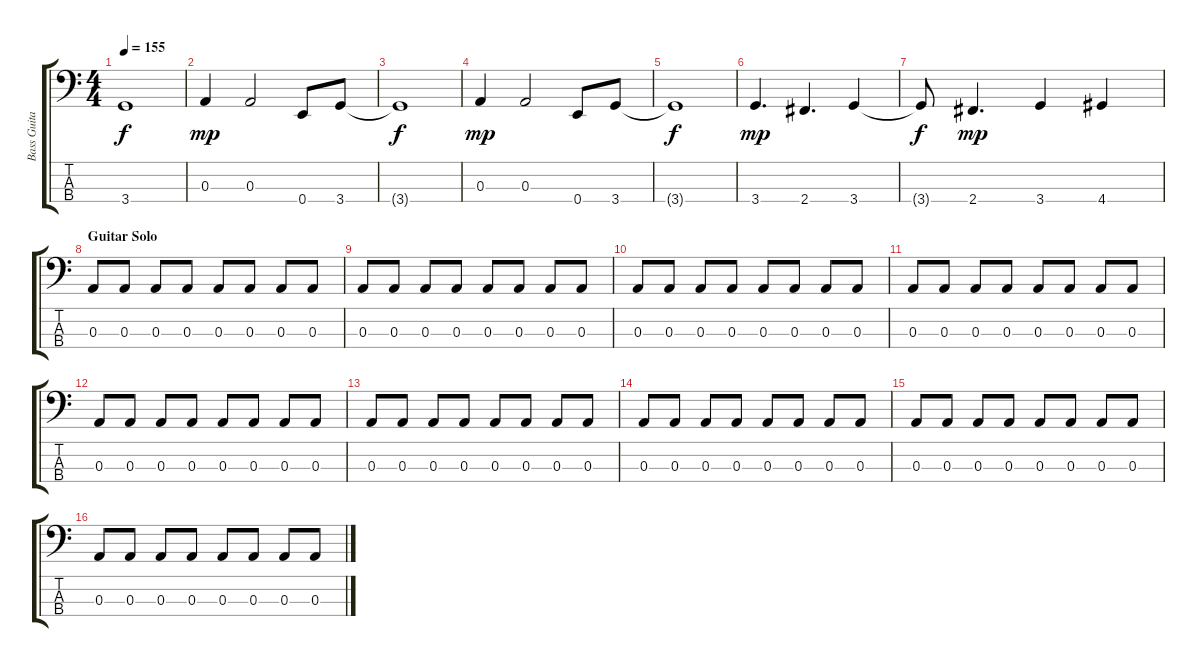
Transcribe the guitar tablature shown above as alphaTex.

\track ("Bass Guitar" "Bass Guita") {instrument electricbassfinger}
\staff {score tabs}
\tuning (G2 D2 A1 E1) {hide}
\ts (4 4)
\tempo 155
\clef f4
\ks c
3.4{t}.1{dy f} |
0.3.4{dy mp} 0.3.2 0.4.8 3.4.8 |
3.4{t}.1{dy f} |
0.3.4{dy mp} 0.3.2 0.4.8 3.4.8 |
3.4{t}.1{dy f} |
3.4.4{d dy mp} 2.4.4{d} 3.4.4 |
3.4{t}.8{dy f} 2.4.4{d dy mp} 3.4.4 4.4.4 |
\section ("" "Guitar Solo")
0.3.8 0.3.8 0.3.8 0.3.8 0.3.8 0.3.8 0.3.8 0.3.8 |
0.3.8 0.3.8 0.3.8 0.3.8 0.3.8 0.3.8 0.3.8 0.3.8 |
0.3.8 0.3.8 0.3.8 0.3.8 0.3.8 0.3.8 0.3.8 0.3.8 |
0.3.8 0.3.8 0.3.8 0.3.8 0.3.8 0.3.8 0.3.8 0.3.8 |
0.3.8 0.3.8 0.3.8 0.3.8 0.3.8 0.3.8 0.3.8 0.3.8 |
0.3.8 0.3.8 0.3.8 0.3.8 0.3.8 0.3.8 0.3.8 0.3.8 |
0.3.8 0.3.8 0.3.8 0.3.8 0.3.8 0.3.8 0.3.8 0.3.8 |
0.3.8 0.3.8 0.3.8 0.3.8 0.3.8 0.3.8 0.3.8 0.3.8 |
0.3.8 0.3.8 0.3.8 0.3.8 0.3.8 0.3.8 0.3.8 0.3.8
